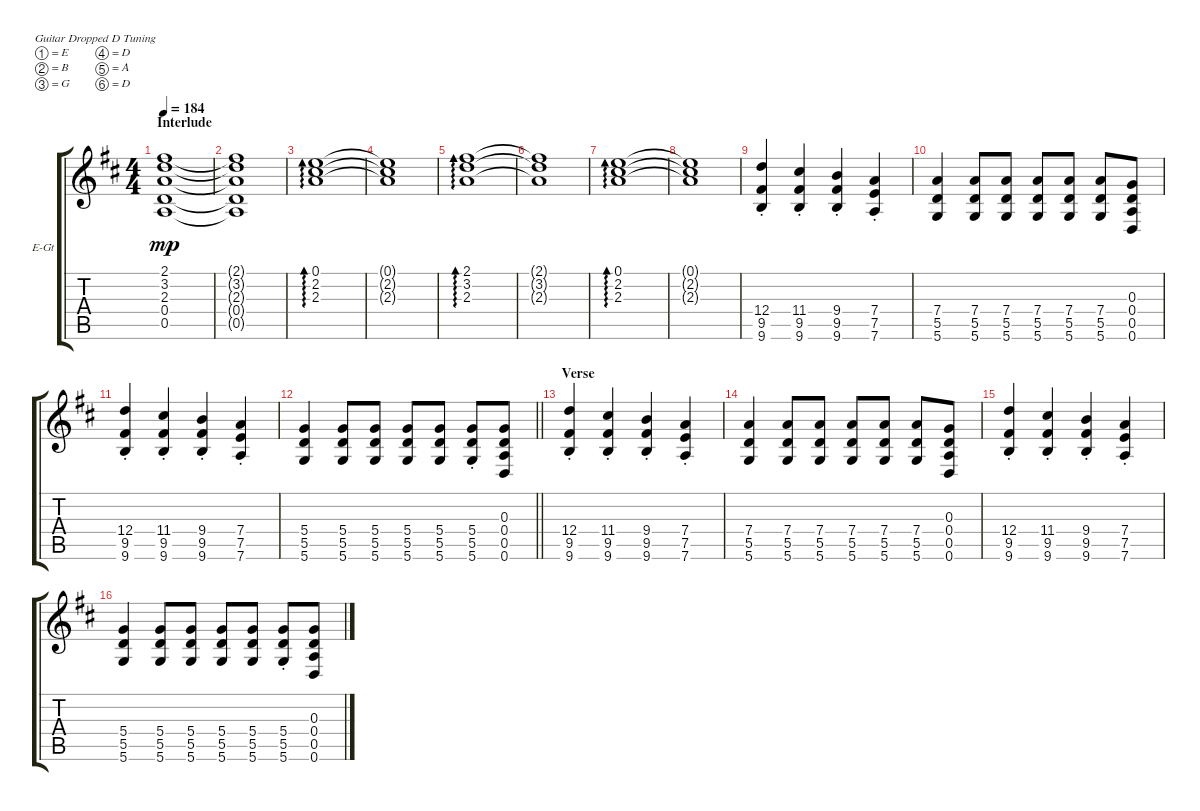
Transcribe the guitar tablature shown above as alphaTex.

\defaultSystemsLayout 4
\bracketExtendMode groupsimilarinstruments
\firstSystemTrackNameOrientation horizontal
\otherSystemsTrackNameOrientation horizontal
\track ("Guitar 1" "E-Gt") {instrument overdrivenguitar}
\staff {score tabs}
\tuning (E4 B3 G3 D3 A2 D2)
\ts (4 4)
\section ("" "Interlude")
\tempo 184
\clef g2
\ks d
(2.1 3.2 2.3 0.4 0.5).1{dy mp} |
(2.1{t} 3.2{t} 2.3{t} 0.4{t} 0.5{t}).1 |
(0.1 2.2 2.3).1{ad 0} |
(2.3{t} 2.2{t} 0.1{t}).1 |
(2.1 3.2 2.3).1{ad 0} |
(2.3{t} 3.2{t} 2.1{t}).1 |
(0.1 2.2 2.3).1{ad 0} |
(2.3{t} 2.2{t} 0.1{t}).1 |
(9.6{st} 9.5{st} 12.4{st}).4 (9.6{st} 9.5{st} 11.4{st}).4 (9.6{st} 9.5{st} 9.4{st}).4 (7.6{st} 7.5{st} 7.4{st}).4 |
(5.6 5.5 7.4).4 (5.6 5.5 7.4).8 (5.6 5.5 7.4).8 (5.6 5.5 7.4).8 (5.6 5.5 7.4).8 (5.6 5.5 7.4).8 (0.6 0.5 0.4 0.3).8 |
(9.6{st} 9.5{st} 12.4{st}).4 (9.6{st} 9.5{st} 11.4{st}).4 (9.6{st} 9.5{st} 9.4{st}).4 (7.6{st} 7.5{st} 7.4{st}).4 |
\barLineRight lightlight
(5.6 5.5 5.4).4 (5.6 5.5 5.4).8 (5.6 5.5 5.4).8 (5.6 5.5 5.4).8 (5.6 5.5 5.4).8 (5.6{st} 5.5{st} 5.4{st}).8 (0.6 0.5 0.4 0.3).8 |
\section ("" "Verse")
(9.6{st} 9.5{st} 12.4{st}).4 (9.6{st} 9.5{st} 11.4{st}).4 (9.6{st} 9.5{st} 9.4{st}).4 (7.6{st} 7.5{st} 7.4{st}).4 |
(5.6 5.5 7.4).4 (5.6 5.5 7.4).8 (5.6 5.5 7.4).8 (5.6 5.5 7.4).8 (5.6 5.5 7.4).8 (5.6 5.5 7.4).8 (0.6 0.5 0.4 0.3).8 |
(9.6{st} 9.5{st} 12.4{st}).4 (9.6{st} 9.5{st} 11.4{st}).4 (9.6{st} 9.5{st} 9.4{st}).4 (7.6{st} 7.5{st} 7.4{st}).4 |
(5.6 5.5 5.4).4 (5.6 5.5 5.4).8 (5.6 5.5 5.4).8 (5.6 5.5 5.4).8 (5.6 5.5 5.4).8 (5.6{st} 5.5{st} 5.4{st}).8 (0.6 0.5 0.4 0.3).8
